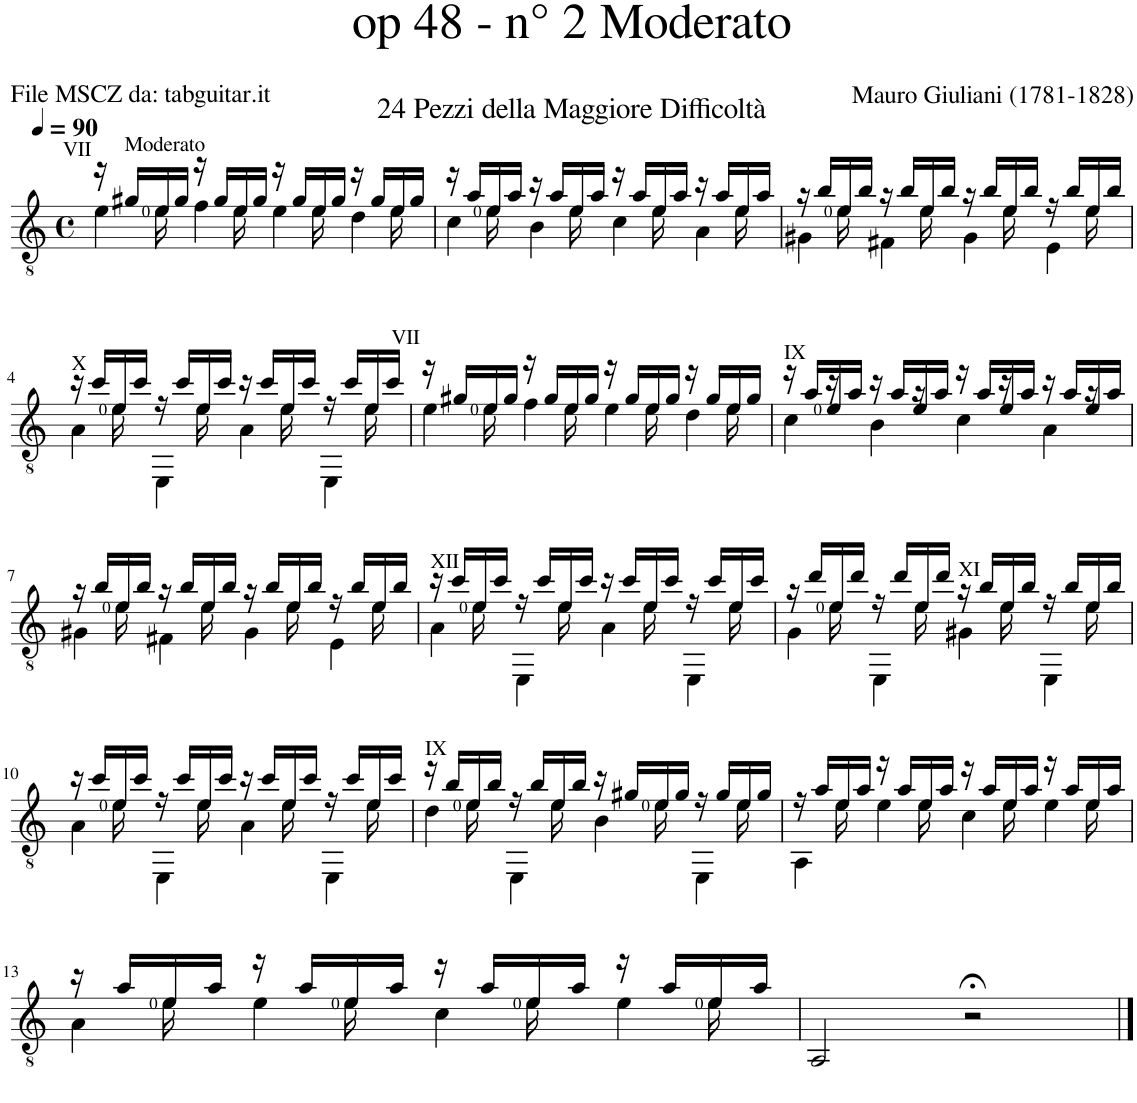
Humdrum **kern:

**kern
*part1
*staff1
*I"Guitar
*I'Guit.
*clefGv2
*k[]
*M4/4
*met(c)
*MM90
=1
*^
*	*^
!LO:TX:a:t=VII	!	!
16r	8ryy	4e\
!LO:TX:a:t=Moderato	!	!
16g#X/LL	.	.
16e/	16e\	.
16g#/JJ	8.ryy	.
16r	.	4f\
16g#/LL	.	.
16e/	16e\	.
16g#/JJ	8.ryy	.
16r	.	4e\
16g#/LL	.	.
16e/	16e\	.
16g#/JJ	8.ryy	.
16r	.	4d\
16g#/LL	.	.
16e/	16e\	.
16g#/JJ	16ryy	.
=2	=2	=2
16r	8ryy	4c\
16a/LL	.	.
16e/	16e\	.
16a/JJ	8.ryy	.
16r	.	4B\
16a/LL	.	.
16e/	16e\	.
16a/JJ	8.ryy	.
16r	.	4c\
16a/LL	.	.
16e/	16e\	.
16a/JJ	8.ryy	.
16r	.	4A\
16a/LL	.	.
16e/	16e\	.
16a/JJ	16ryy	.
=3	=3	=3
16r	8ryy	4G#X\
16b/LL	.	.
16e/	16e\	.
16b/JJ	8.ryy	.
16r	.	4F#X\
16b/LL	.	.
16e/	16e\	.
16b/JJ	8.ryy	.
16r	.	4G#\
16b/LL	.	.
16e/	16e\	.
16b/JJ	8.ryy	.
16r	.	4E\
16b/LL	.	.
16e/	16e\	.
16b/JJ	16ryy	.
!!LO:LB:g=z	!!	!!
=4	=4	=4
!LO:TX:a:t=X	!	!
16r	8ryy	4A\
16cc/LL	.	.
16e/	16e\	.
16cc/JJ	8.ryy	.
16r	.	4EE\
16cc/LL	.	.
16e/	16e\	.
16cc/JJ	8.ryy	.
16r	.	4A\
16cc/LL	.	.
16e/	16e\	.
16cc/JJ	8.ryy	.
16r	.	4EE\
16cc/LL	.	.
16e/	16e\	.
16cc/JJ	16ryy	.
=5	=5	=5
!LO:TX:a:t=VII	!	!
16r	8ryy	4e\
16g#X/LL	.	.
16e/	16e\	.
16g#/JJ	8.ryy	.
16r	.	4f\
16g#/LL	.	.
16e/	16e\	.
16g#/JJ	8.ryy	.
16r	.	4e\
16g#/LL	.	.
16e/	16e\	.
16g#/JJ	8.ryy	.
16r	.	4d\
16g#/LL	.	.
16e/	16e\	.
16g#/JJ	16ryy	.
=6	=6	=6
!LO:TX:a:t=IX	!	!
16r	8ryy	4c\
16a/LL	.	.
16e/	16r	.
16a/JJ	8.ryy	.
16r	.	4B\
16a/LL	.	.
16e/	16r	.
16a/JJ	8.ryy	.
16r	.	4c\
16a/LL	.	.
16e/	16r	.
16a/JJ	8.ryy	.
16r	.	4A\
16a/LL	.	.
16e/	16r	.
16a/JJ	16ryy	.
!!LO:LB:g=z	!!	!!
=7	=7	=7
16r	8ryy	4G#X\
16b/LL	.	.
16e/	16e\	.
16b/JJ	8.ryy	.
16r	.	4F#X\
16b/LL	.	.
16e/	16e\	.
16b/JJ	8.ryy	.
16r	.	4G#\
16b/LL	.	.
16e/	16e\	.
16b/JJ	8.ryy	.
16r	.	4E\
16b/LL	.	.
16e/	16e\	.
16b/JJ	16ryy	.
=8	=8	=8
!LO:TX:a:t=XII	!	!
16r	8ryy	4A\
16cc/LL	.	.
16e/	16e\	.
16cc/JJ	8.ryy	.
16r	.	4EE\
16cc/LL	.	.
16e/	16e\	.
16cc/JJ	8.ryy	.
16r	.	4A\
16cc/LL	.	.
16e/	16e\	.
16cc/JJ	8.ryy	.
16r	.	4EE\
16cc/LL	.	.
16e/	16e\	.
16cc/JJ	16ryy	.
=9	=9	=9
16r	8ryy	4G\
16dd/LL	.	.
16e/	16e\	.
16dd/JJ	8.ryy	.
16r	.	4EE\
16dd/LL	.	.
16e/	16e\	.
16dd/JJ	8.ryy	.
!LO:TX:a:t=XI	!	!
16r	.	4G#X\
16b/LL	.	.
16e/	16e\	.
16b/JJ	8.ryy	.
16r	.	4EE\
16b/LL	.	.
16e/	16e\	.
16b/JJ	16ryy	.
!!LO:LB:g=z	!!	!!
=10	=10	=10
16r	8ryy	4A\
16cc/LL	.	.
16e/	16e\	.
16cc/JJ	8.ryy	.
16r	.	4EE\
16cc/LL	.	.
16e/	16e\	.
16cc/JJ	8.ryy	.
16r	.	4A\
16cc/LL	.	.
16e/	16e\	.
16cc/JJ	8.ryy	.
16r	.	4EE\
16cc/LL	.	.
16e/	16e\	.
16cc/JJ	16ryy	.
=11	=11	=11
!LO:TX:a:t=IX	!	!
16r	8ryy	4d\
16b/LL	.	.
16e/	16e\	.
16b/JJ	8.ryy	.
16r	.	4EE\
16b/LL	.	.
16e/	16e\	.
16b/JJ	8.ryy	.
16r	.	4B\
16g#X/LL	.	.
16e/	16e\	.
16g#/JJ	8.ryy	.
16r	.	4EE\
16g#/LL	.	.
16e/	16e\	.
16g#/JJ	16ryy	.
=12	=12	=12
16r	8ryy	4AA\
16a/LL	.	.
16e/	16e\	.
16a/JJ	8.ryy	.
16r	.	4e\
16a/LL	.	.
16e/	16e\	.
16a/JJ	8.ryy	.
16r	.	4c\
16a/LL	.	.
16e/	16e\	.
16a/JJ	8.ryy	.
16r	.	4e\
16a/LL	.	.
16e/	16e\	.
16a/JJ	16ryy	.
!!LO:LB:g=z	!!	!!
=13	=13	=13
16r	8ryy	4A\
16a/LL	.	.
16e/	16e\	.
16a/JJ	8.ryy	.
16r	.	4e\
16a/LL	.	.
16e/	16e\	.
16a/JJ	8.ryy	.
16r	.	4c\
16a/LL	.	.
16e/	16e\	.
16a/JJ	8.ryy	.
16r	.	4e\
16a/LL	.	.
16e/	16e\	.
16a/JJ	16ryy	.
*v	*v	*v
=14
2AA/
2r;<
==
*-
